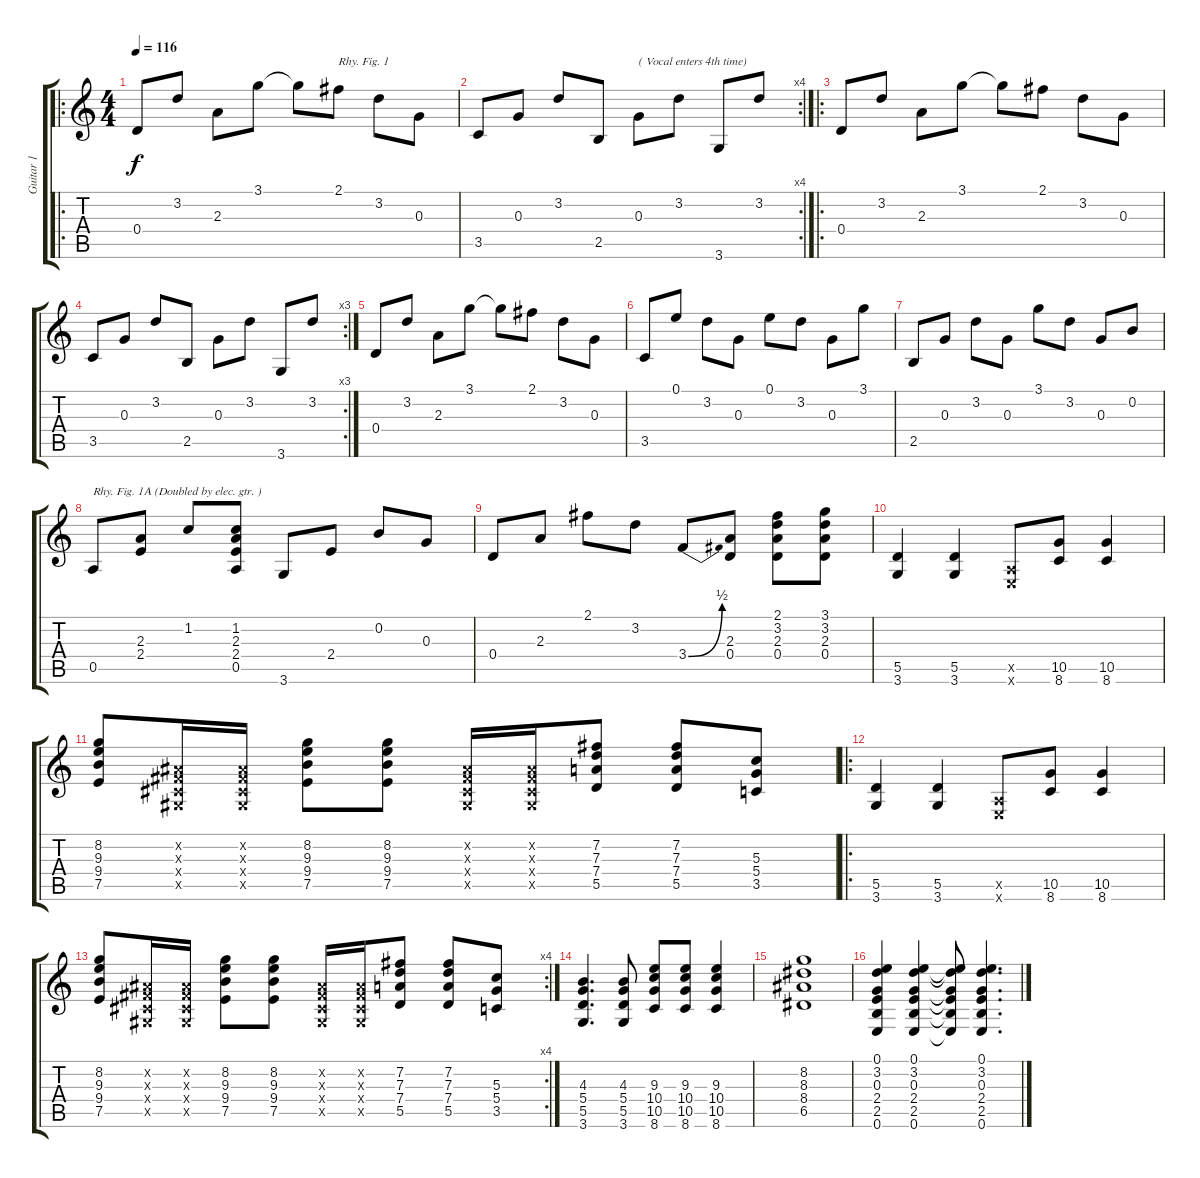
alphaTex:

\track ("Guitar 1" "Guitar 1") {instrument acousticguitarnylon}
\staff {score tabs}
\tuning (E4 B3 G3 D3 A2 E2) {hide}
\ro
\ts (4 4)
\tempo 116
\clef g2
\ks c
0.4.8{dy f instrument acousticguitarnylon} 3.2.8 2.3.8 3.1.8 3.1{t}.8 2.1.8{txt "Rhy. Fig. 1"} 3.2.8 0.3.8 |
\rc 4
3.5.8 0.3.8 3.2.8 2.5.8 0.3.8{txt "( Vocal enters 4th time)"} 3.2.8 3.6.8 3.2.8 |
\ro
0.4.8 3.2.8 2.3.8 3.1.8 3.1{t}.8 2.1.8 3.2.8 0.3.8 |
\rc 3
3.5.8 0.3.8 3.2.8 2.5.8 0.3.8 3.2.8 3.6.8 3.2.8 |
0.4.8 3.2.8 2.3.8 3.1.8 3.1{t}.8 2.1.8 3.2.8 0.3.8 |
3.5.8 0.1.8 3.2.8 0.3.8 0.1.8 3.2.8 0.3.8 3.1.8 |
2.5.8 0.3.8 3.2.8 0.3.8 3.1.8 3.2.8 0.3.8 0.2.8 |
0.5.8{txt "Rhy. Fig. 1A (Doubled by elec. gtr. )"} (2.3 2.4).8 1.2.8 (1.2 2.3 2.4 0.5).8 3.6.8 2.4.8 0.2.8 0.3.8 |
0.4.8 2.3.8 2.1.8 3.2.8 3.4{be (bend 0 0 60 2)}.8 (2.3 0.4).8 (2.1 3.2 2.3 0.4).8 (3.1 3.2 2.3 0.4).8 |
(5.5 3.6).4 (5.5 3.6).4 (0.5{x} 0.6{x}).8 (10.5 8.6).8 (10.5 8.6).4 |
(8.2 9.3 9.4 7.5).8 (-1.2{x} -1.3{x} -1.4{x} -1.5{x}).16 (-1.2{x} -1.3{x} -1.4{x} -1.5{x}).16 (8.2 9.3 9.4 7.5).8 (8.2 9.3 9.4 7.5).8 (-1.2{x} -1.3{x} -1.4{x} -1.5{x}).16 (-1.2{x} -1.3{x} -1.4{x} -1.5{x}).16 (7.2 7.3 7.4 5.5).8 (7.2 7.3 7.4 5.5).8 (5.3 5.4 3.5).8 |
\ro
(5.5 3.6).4 (5.5 3.6).4 (0.5{x} 0.6{x}).8 (10.5 8.6).8 (10.5 8.6).4 |
\rc 4
(8.2 9.3 9.4 7.5).8 (-1.2{x} -1.3{x} -1.4{x} -1.5{x}).16 (-1.2{x} -1.3{x} -1.4{x} -1.5{x}).16 (8.2 9.3 9.4 7.5).8 (8.2 9.3 9.4 7.5).8 (-1.2{x} -1.3{x} -1.4{x} -1.5{x}).16 (-1.2{x} -1.3{x} -1.4{x} -1.5{x}).16 (7.2 7.3 7.4 5.5).8 (7.2 7.3 7.4 5.5).8 (5.3 5.4 3.5).8 |
(4.3 5.4 5.5 3.6).4{d} (4.3 5.4 5.5 3.6).8 (9.3 10.4 10.5 8.6).8 (9.3 10.4 10.5 8.6).8 (9.3 10.4 10.5 8.6).4 |
(8.2 8.3 8.4 6.5).1 |
(0.1 3.2 0.3 2.4 2.5 0.6).4 (0.1 3.2 0.3 2.4 2.5 0.6).4 (0.1{t} 3.2{t} 0.3{t} 2.4{t} 2.5{t} 0.6{t}).8 (0.1 3.2 0.3 2.4 2.5 0.6).4{d}
